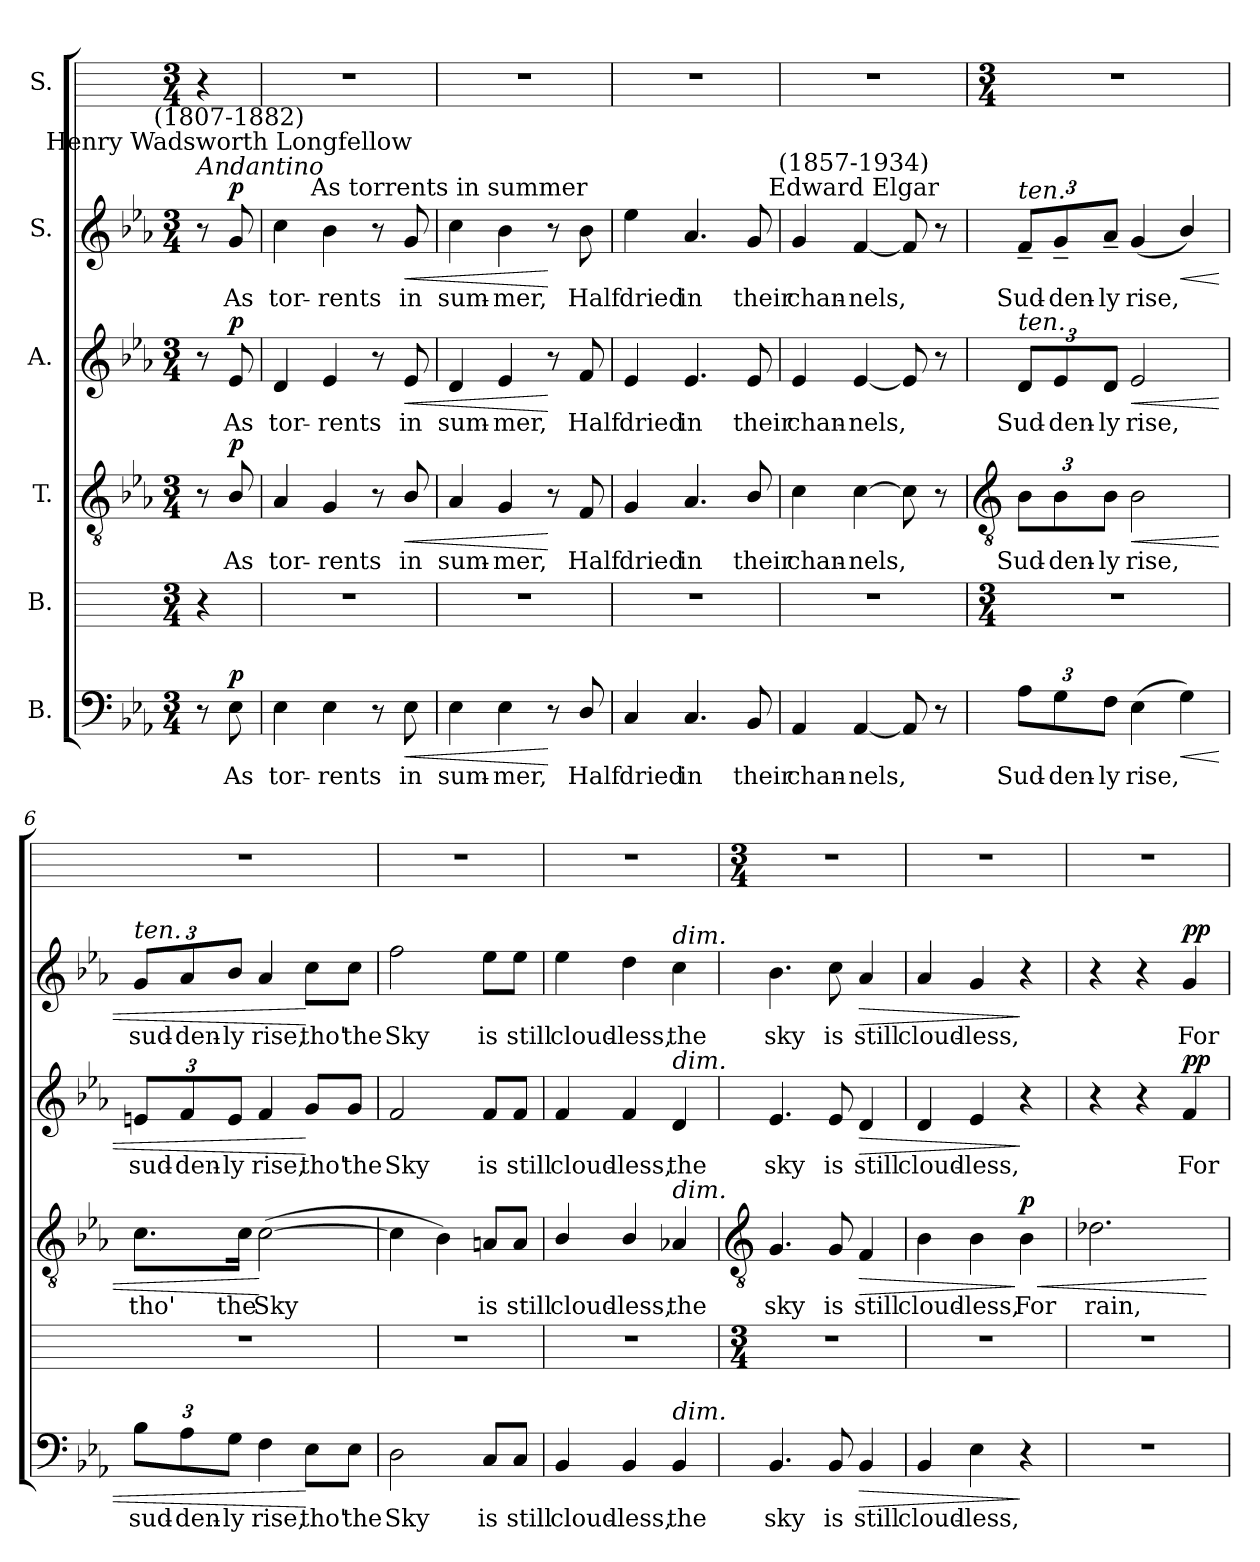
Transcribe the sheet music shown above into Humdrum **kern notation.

**kern	**text	**dynam	**kern	**kern	**text	**dynam	**kern	**text	**dynam	**kern	**text	**dynam	**kern
*part6	*part6	*part6	*part5	*part4	*part4	*part4	*part3	*part3	*part3	*part2	*part2	*part2	*part1
*staff6	*staff6	*staff6	*staff5	*staff4	*staff4	*staff4	*staff3	*staff3	*staff3	*staff2	*staff2	*staff2	*staff1
*I"B.	*	*	*I"B.	*I"T.	*	*	*I"A.	*	*	*I"S.	*	*	*I"S.
*clefF4	*	*	*	*clefGv2	*	*	*clefG2	*	*	*clefG2	*	*	*
*k[b-e-a-]	*	*	*	*k[b-e-a-]	*	*	*k[b-e-a-]	*	*	*k[b-e-a-]	*	*	*
*E-:	*	*	*	*E-:	*	*	*E-:	*	*	*E-:	*	*	*
*M3/4	*	*	*M3/4	*M3/4	*	*	*M3/4	*	*	*M3/4	*	*	*M3/4
*MM76	*	*	*MM76	*MM76	*	*	*MM76	*	*	*MM76	*	*	*MM76
=	=	=	=	=	=	=	=	=	=	=	=	=	=
!	!	!	!	!	!	!	!	!	!	!LO:TX:a:i:t=Andantino	!	!	!
8r	.	.	4r	8r	.	.	8r	.	.	8r	.	.	4r
!	!	!	!	!	!	!	!	!	!	!LO:TX:a:cj:t=Henry Wadsworth Longfellow	!	!	!
!	!	!	!	!	!	!	!	!	!	!LO:TX:a:cj:t=(1807-1882)	!	!	!
!	!LO:LY:b	!LO:DY:b	!	!	!LO:LY:b	!LO:DY:a	!	!LO:LY:b	!LO:DY:a	!	!LO:LY:b	!LO:DY:a	!
8E-	As	p	.	8B-/	As	p	8e-	As	p	8g	As	p	.
=1	=1	=1	=1	=1	=1	=1	=1	=1	=1	=1	=1	=1	=1
!	!LO:LY:b	!	!	!	!LO:LY:b	!	!	!LO:LY:b	!	!	!LO:LY:b	!	!
4E-	tor-	.	2.r	4A-/	tor-	.	4d	tor-	.	4cc	tor-	.	2.r
!	!LO:LY:b	!	!	!	!LO:LY:b	!	!	!LO:LY:b	!	!	!LO:LY:b	!	!
4E-	-rents	.	.	4G/	-rents	.	4e-	-rents	.	4b-	-rents	.	.
8r	.	.	.	8r	.	.	8r	.	.	8r	.	.	.
!	!LO:LY:b	!LO:HP:b	!	!	!LO:LY:b	!LO:HP:b	!	!LO:LY:b	!LO:HP:b	!	!LO:LY:b	!LO:HP:b	!
8E-	in	<	.	8B-/	in	<	8e-	in	<	8g	in	<	.
=2	=2	=2	=2	=2	=2	=2	=2	=2	=2	=2	=2	=2	=2
!	!	!	!	!	!	!	!	!	!	!LO:TX:a:cj:t=As torrents in summer	!	!	!
!	!LO:LY:b	!	!	!	!LO:LY:b	!	!	!LO:LY:b	!	!	!LO:LY:b	!	!
4E-	sum-	.	2.r	4A-	sum-	.	4d	sum-	.	4cc	sum-	.	2.r
!	!LO:LY:b	!	!	!	!LO:LY:b	!	!	!LO:LY:b	!	!	!LO:LY:b	!	!
4E-	-mer,	.	.	4G	-mer,	.	4e-	-mer,	.	4b-	-mer,	.	.
8r	.	[	.	8r	.	[	8r	.	[	8r	.	[	.
!	!LO:LY:b	!	!	!	!LO:LY:b	!	!	!LO:LY:b	!	!	!LO:LY:b	!	!
8D/	Half	.	.	8F	Half	.	8f	Half	.	8b-	Half	.	.
=3	=3	=3	=3	=3	=3	=3	=3	=3	=3	=3	=3	=3	=3
!	!LO:LY:b	!	!	!	!LO:LY:b	!	!	!LO:LY:b	!	!	!LO:LY:b	!	!
4C	dried	.	2.r	4G	dried	.	4e-	dried	.	4ee-	dried	.	2.r
!	!LO:LY:b	!	!	!	!LO:LY:b	!	!	!LO:LY:b	!	!	!LO:LY:b	!	!
4.C	in	.	.	4.A-	in	.	4.e-	in	.	4.a-	in	.	.
!	!LO:LY:b	!	!	!	!LO:LY:b	!	!	!LO:LY:b	!	!	!LO:LY:b	!	!
8BB-	their	.	.	8B-/	their	.	8e-	their	.	8g	their	.	.
=4	=4	=4	=4	=4	=4	=4	=4	=4	=4	=4	=4	=4	=4
!	!LO:LY:b	!	!	!	!LO:LY:b	!	!	!LO:LY:b	!	!	!LO:LY:b	!	!
4AA-	chan-	.	2.r	4c	chan-	.	4e-	chan-	.	4g	chan-	.	2.r
!	!	!	!	!	!	!	!	!	!	!LO:TX:a:cj:t=Edward Elgar	!	!	!
!	!	!	!	!	!	!	!	!	!	!LO:TX:a:cj:t=(1857-1934)	!	!	!
!	!LO:LY:b	!	!	!	!LO:LY:b	!	!	!LO:LY:b	!	!	!LO:LY:b	!	!
[4AA-	-nels,	.	.	[4c	-nels,	.	[4e-	-nels,	.	[4f	-nels,	.	.
8AA-]	.	.	.	8c]	.	.	8e-]	.	.	8f]	.	.	.
8r	.	.	.	8r	.	.	8r	.	.	8r	.	.	.
!!LO:LB:g=z
=5	=5	=5	=5	=5	=5	=5	=5	=5	=5	=5	=5	=5	=5
*	*	*	*	*clefGv2	*	*	*	*	*	*	*	*	*
*	*	*	*M3/4	*	*	*	*	*	*	*	*	*	*M3/4
!	!	!	!	!	!	!	!	!	!	!LO:TX:a:i:t=ten.	!	!	!
!	!	!	!	!	!	!	!LO:TX:a:i:t=ten.	!	!	!	!	!	!
!	!LO:LY:b	!	!	!	!LO:LY:b	!	!	!LO:LY:b	!	!	!LO:LY:b	!	!
12A-L	Sud-	.	2.r	12B-L	Sud-	.	12dL	Sud-	.	12f~L	Sud-	.	2.r
!	!LO:LY:b	!	!	!	!LO:LY:b	!	!	!LO:LY:b	!	!	!LO:LY:b	!	!
12G	-den-	.	.	12B-	-den-	.	12e-	-den-	.	12g~	-den-	.	.
!	!LO:LY:b	!	!	!	!LO:LY:b	!	!	!LO:LY:b	!	!	!LO:LY:b	!	!
12FJ	-ly	.	.	12B-J	-ly	.	12dJ	-ly	.	12a-~J	-ly	.	.
!	!LO:LY:b	!	!	!	!LO:LY:b	!LO:HP:b	!	!LO:LY:b	!LO:HP:b	!	!LO:LY:b	!	!
(>4E-	rise,	.	.	2B-	rise,	<	2e-	rise,	<	(<4g	rise,	.	.
!	!	!LO:HP:b	!	!	!	!	!	!	!	!	!	!LO:HP:b	!
4G)	.	<	.	.	.	.	.	.	.	4b-/)	.	<	.
=6	=6	=6	=6	=6	=6	=6	=6	=6	=6	=6	=6	=6	=6
!	!	!	!	!	!	!	!	!	!	!LO:TX:a:i:t=ten.	!	!	!
!	!LO:LY:b	!	!	!	!LO:LY:b	!	!	!LO:LY:b	!	!	!LO:LY:b	!	!
12B-L	sud-	.	2.r	8.cL	tho'	.	12enL	sud-	.	12gL	sud-	.	2.r
!	!LO:LY:b	!	!	!	!	!	!	!LO:LY:b	!	!	!LO:LY:b	!	!
12A-	-den-	.	.	.	.	.	12f	-den-	.	12a-	-den-	.	.
!	!LO:LY:b	!	!	!	!	!	!	!LO:LY:b	!	!	!LO:LY:b	!	!
12GJ	-ly	.	.	.	.	.	12eJ	-ly	.	12b-J	-ly	.	.
!	!	!	!	!	!LO:LY:b	!	!	!	!	!	!	!	!
.	.	.	.	16cJ	the	.	.	.	.	.	.	.	.
!	!LO:LY:b	!	!	!	!LO:LY:b	!	!	!LO:LY:b	!	!	!LO:LY:b	!	!
4F	rise,	.	.	(>[2c	Sky	[	4f	rise,	.	4a-	rise,	.	.
!	!LO:LY:b	!	!	!	!	!	!	!LO:LY:b	!	!	!LO:LY:b	!	!
8E-L	tho'	[	.	.	.	.	8gL	tho'	[	8ccL	tho'	[	.
!	!LO:LY:b	!	!	!	!	!	!	!LO:LY:b	!	!	!LO:LY:b	!	!
8E-J	the	.	.	.	.	.	8gJ	the	.	8ccJ	the	.	.
=7	=7	=7	=7	=7	=7	=7	=7	=7	=7	=7	=7	=7	=7
!	!LO:LY:b	!	!	!	!	!	!	!LO:LY:b	!	!	!LO:LY:b	!	!
2D	Sky	.	2.r	4c]	.	.	2f	Sky	.	2ff	Sky	.	2.r
.	.	.	.	4B-)	.	.	.	.	.	.	.	.	.
!	!LO:LY:b	!	!	!	!LO:LY:b	!	!	!LO:LY:b	!	!	!LO:LY:b	!	!
8CL	is	.	.	8AnL	is	.	8fL	is	.	8ee-L	is	.	.
!	!LO:LY:b	!	!	!	!LO:LY:b	!	!	!LO:LY:b	!	!	!LO:LY:b	!	!
8CJ	still	.	.	8AJ	still	.	8fJ	still	.	8ee-J	still	.	.
=8	=8	=8	=8	=8	=8	=8	=8	=8	=8	=8	=8	=8	=8
!	!LO:LY:b	!	!	!	!LO:LY:b	!	!	!LO:LY:b	!	!	!LO:LY:b	!	!
4BB-	cloud-	.	2.r	4B-/	cloud-	.	4f	cloud-	.	4ee-	cloud-	.	2.r
!	!LO:LY:b	!	!	!	!LO:LY:b	!	!	!LO:LY:b	!	!	!LO:LY:b	!	!
4BB-	-less,	.	.	4B-/	-less,	.	4f	-less,	.	4dd	-less,	.	.
!	!	!	!	!	!	!	!	!	!	!LO:TX:a:i:t=dim.	!	!	!
!	!	!	!	!	!	!	!LO:TX:a:i:t=dim.	!	!	!	!	!	!
!	!	!	!	!LO:TX:a:i:t=dim.	!	!	!	!	!	!	!	!	!
!LO:TX:a:i:t=dim.	!	!	!	!	!	!	!	!	!	!	!	!	!
!	!LO:LY:b	!	!	!	!LO:LY:b	!	!	!LO:LY:b	!	!	!LO:LY:b	!	!
4BB-	the	.	.	4A-X	the	.	4d	the	.	4cc	the	.	.
!!LO:LB:g=z
=9	=9	=9	=9	=9	=9	=9	=9	=9	=9	=9	=9	=9	=9
*	*	*	*	*clefGv2	*	*	*	*	*	*	*	*	*
*	*	*	*M3/4	*	*	*	*	*	*	*	*	*	*M3/4
!	!LO:LY:b	!	!	!	!LO:LY:b	!	!	!LO:LY:b	!	!	!LO:LY:b	!	!
4.BB-	sky	.	2.r	4.G	sky	.	4.e-	sky	.	4.b-	sky	.	2.r
!	!LO:LY:b	!	!	!	!LO:LY:b	!	!	!LO:LY:b	!	!	!LO:LY:b	!	!
8BB-	is	.	.	8G	is	.	8e-	is	.	8cc	is	.	.
!	!LO:LY:b	!LO:HP:b	!	!	!LO:LY:b	!LO:HP:b	!	!LO:LY:b	!LO:HP:b	!	!LO:LY:b	!LO:HP:b	!
4BB-	still	>	.	4F	still	>	4d	still	>	4a-	still	>	.
=10	=10	=10	=10	=10	=10	=10	=10	=10	=10	=10	=10	=10	=10
!	!LO:LY:b	!	!	!	!LO:LY:b	!	!	!LO:LY:b	!	!	!LO:LY:b	!	!
4BB-	cloud-	.	2.r	4B-	cloud-	.	4d	cloud-	.	4a-	cloud-	.	2.r
!	!LO:LY:b	!	!	!	!LO:LY:b	!	!	!LO:LY:b	!	!	!LO:LY:b	!	!
4E-	-less,	.	.	4B-	-less,	.	4e-	-less,	.	4g	-less,	.	.
!	!	!	!	!	!LO:LY:b	!LO:HP:n=1:b	!	!	!	!	!	!	!
!	!	!	!	!	!	!LO:DY:n=1:a	!	!	!	!	!	!	!
4r	.	]	.	4B-	For	] < p	4r	.	]	4r	.	]	.
=11	=11	=11	=11	=11	=11	=11	=11	=11	=11	=11	=11	=11	=11
!LO:N:vis=1	!	!	!	!	!LO:LY:b	!	!	!	!	!	!	!	!
2.r	.	.	2.r	2.d-X	rain,	.	4r	.	.	4r	.	.	2.r
.	.	.	.	.	.	.	4r	.	.	4r	.	.	.
!	!	!	!	!	!	!	!	!LO:LY:b	!LO:DY:a	!	!LO:LY:b	!LO:DY:b	!
.	.	.	.	.	.	.	4f	For	pp	4g	For	pp	.
.	.	.	.	.	.	[	.	.	.	.	.	.	.
=	=	=	=	=	=	=	=	=	=	=	=	=	=
*-	*-	*-	*-	*-	*-	*-	*-	*-	*-	*-	*-	*-	*-
